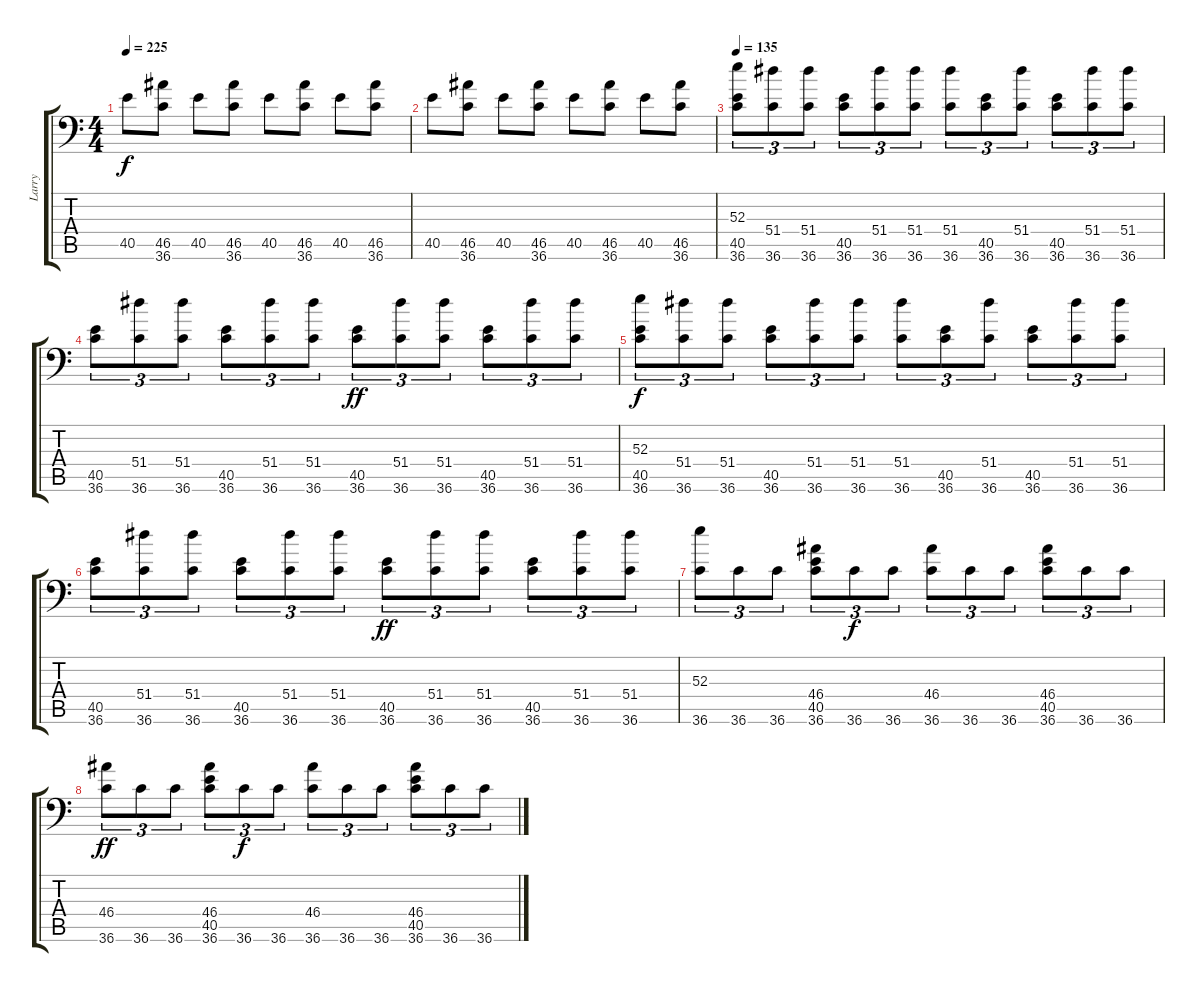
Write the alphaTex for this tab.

\track ("Larry" "Larry") {instrument acousticgrandpiano}
\staff {score tabs}
\tuning (C-1 C-1 C-1 C-1 C-1 C-1) {hide}
\ts (4 4)
\tempo 225
\clef f4
\ks c
40.5.8{dy f} (46.5 36.6).8 40.5.8 (46.5 36.6).8 40.5.8 (46.5 36.6).8 40.5.8 (46.5 36.6).8 |
40.5.8 (46.5 36.6).8 40.5.8 (46.5 36.6).8 40.5.8 (46.5 36.6).8 40.5.8 (46.5 36.6).8 |
\tempo 135
(52.3 40.5 36.6).8{tu (3 2)} (51.4 36.6).8{tu (3 2)} (51.4 36.6).8{tu (3 2)} (40.5 36.6).8{tu (3 2)} (51.4 36.6).8{tu (3 2)} (51.4 36.6).8{tu (3 2)} (51.4 36.6).8{tu (3 2)} (40.5 36.6).8{tu (3 2)} (51.4 36.6).8{tu (3 2)} (40.5 36.6).8{tu (3 2)} (51.4 36.6).8{tu (3 2)} (51.4 36.6).8{tu (3 2)} |
(40.5 36.6).8{tu (3 2)} (51.4 36.6).8{tu (3 2)} (51.4 36.6).8{tu (3 2)} (40.5 36.6).8{tu (3 2)} (51.4 36.6).8{tu (3 2)} (51.4 36.6).8{tu (3 2)} (40.5 36.6).8{tu (3 2) dy ff} (51.4 36.6).8{tu (3 2)} (51.4 36.6).8{tu (3 2)} (40.5 36.6).8{tu (3 2)} (51.4 36.6).8{tu (3 2)} (51.4 36.6).8{tu (3 2)} |
(52.3 40.5 36.6).8{tu (3 2) dy f} (51.4 36.6).8{tu (3 2)} (51.4 36.6).8{tu (3 2)} (40.5 36.6).8{tu (3 2)} (51.4 36.6).8{tu (3 2)} (51.4 36.6).8{tu (3 2)} (51.4 36.6).8{tu (3 2)} (40.5 36.6).8{tu (3 2)} (51.4 36.6).8{tu (3 2)} (40.5 36.6).8{tu (3 2)} (51.4 36.6).8{tu (3 2)} (51.4 36.6).8{tu (3 2)} |
(40.5 36.6).8{tu (3 2)} (51.4 36.6).8{tu (3 2)} (51.4 36.6).8{tu (3 2)} (40.5 36.6).8{tu (3 2)} (51.4 36.6).8{tu (3 2)} (51.4 36.6).8{tu (3 2)} (40.5 36.6).8{tu (3 2) dy ff} (51.4 36.6).8{tu (3 2)} (51.4 36.6).8{tu (3 2)} (40.5 36.6).8{tu (3 2)} (51.4 36.6).8{tu (3 2)} (51.4 36.6).8{tu (3 2)} |
(52.3 36.6).8{tu (3 2)} 36.6.8{tu (3 2)} 36.6.8{tu (3 2)} (46.4 40.5 36.6).8{tu (3 2)} 36.6.8{tu (3 2) dy f} 36.6.8{tu (3 2)} (46.4 36.6).8{tu (3 2)} 36.6.8{tu (3 2)} 36.6.8{tu (3 2)} (46.4 40.5 36.6).8{tu (3 2)} 36.6.8{tu (3 2)} 36.6.8{tu (3 2)} |
(46.4 36.6).8{tu (3 2) dy ff} 36.6.8{tu (3 2)} 36.6.8{tu (3 2)} (46.4 40.5 36.6).8{tu (3 2)} 36.6.8{tu (3 2) dy f} 36.6.8{tu (3 2)} (46.4 36.6).8{tu (3 2)} 36.6.8{tu (3 2)} 36.6.8{tu (3 2)} (46.4 40.5 36.6).8{tu (3 2)} 36.6.8{tu (3 2)} 36.6.8{tu (3 2)}
